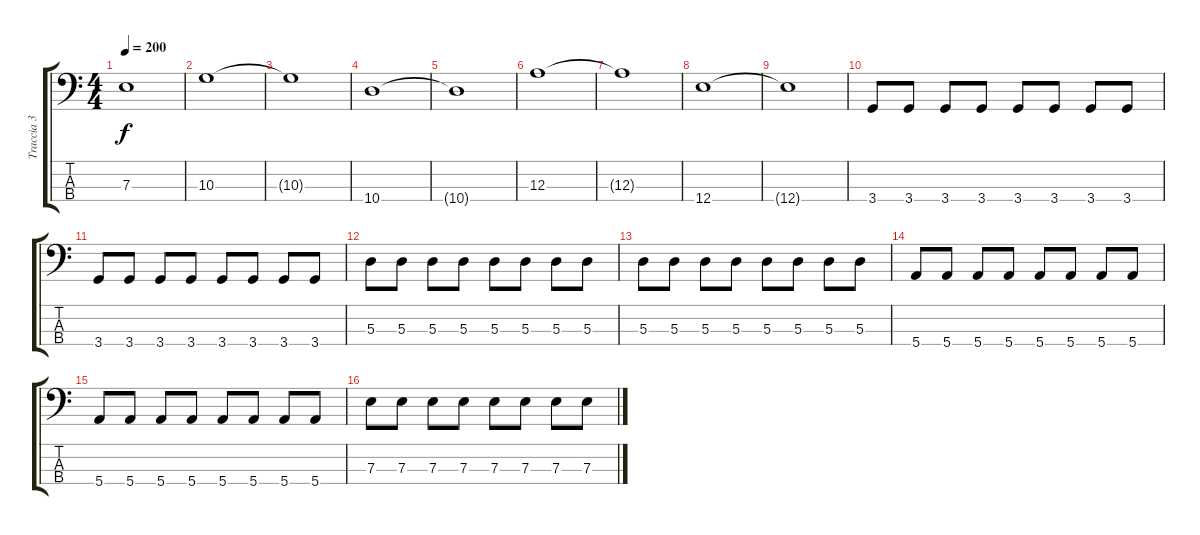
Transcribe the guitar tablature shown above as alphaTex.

\track ("Traccia 3" "Traccia 3") {instrument electricbasspick}
\staff {score tabs}
\tuning (G2 D2 A1 E1) {hide}
\ts (4 4)
\tempo 200
\clef f4
\ks c
7.3{t}.1{dy f} |
10.3.1 |
10.3{t}.1 |
10.4.1 |
10.4{t}.1 |
12.3.1 |
12.3{t}.1 |
12.4.1 |
12.4{t}.1 |
3.4.8 3.4.8 3.4.8 3.4.8 3.4.8 3.4.8 3.4.8 3.4.8 |
3.4.8 3.4.8 3.4.8 3.4.8 3.4.8 3.4.8 3.4.8 3.4.8 |
5.3.8 5.3.8 5.3.8 5.3.8 5.3.8 5.3.8 5.3.8 5.3.8 |
5.3.8 5.3.8 5.3.8 5.3.8 5.3.8 5.3.8 5.3.8 5.3.8 |
5.4.8 5.4.8 5.4.8 5.4.8 5.4.8 5.4.8 5.4.8 5.4.8 |
5.4.8 5.4.8 5.4.8 5.4.8 5.4.8 5.4.8 5.4.8 5.4.8 |
7.3.8 7.3.8 7.3.8 7.3.8 7.3.8 7.3.8 7.3.8 7.3.8
